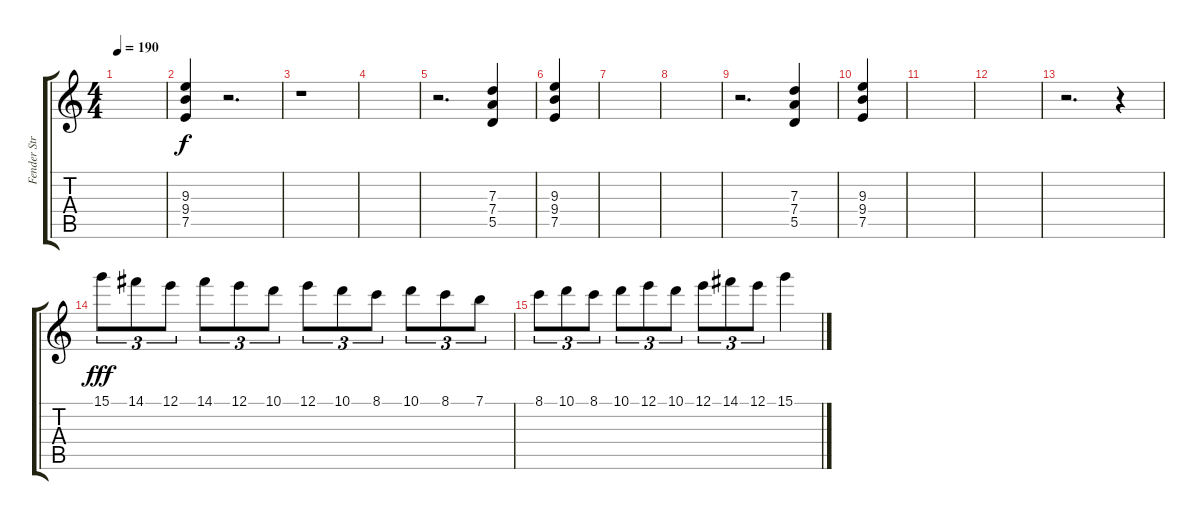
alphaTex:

\track ("Fender Stratocaster '86 White" "Fender Str") {instrument overdrivenguitar}
\staff {score tabs}
\tuning (E4 B3 G3 D3 A2 E2) {hide}
\ts (4 4)
\tempo 190
\clef g2
\ks c
|
(9.3 9.4 7.5).4 r.2{d} |
r.1 |
|
r.2{d} (7.3 7.4 5.5).4 |
(9.3 9.4 7.5).4 |
|
|
r.2{d} (7.3 7.4 5.5).4 |
(9.3 9.4 7.5).4 |
|
|
r.2{d} r.4 |
15.1.8{tu (3 2) dy fff} 14.1.8{tu (3 2)} 12.1.8{tu (3 2)} 14.1.8{tu (3 2)} 12.1.8{tu (3 2)} 10.1.8{tu (3 2)} 12.1.8{tu (3 2)} 10.1.8{tu (3 2)} 8.1.8{tu (3 2)} 10.1.8{tu (3 2)} 8.1.8{tu (3 2)} 7.1.8{tu (3 2)} |
8.1.8{tu (3 2)} 10.1.8{tu (3 2)} 8.1.8{tu (3 2)} 10.1.8{tu (3 2)} 12.1.8{tu (3 2)} 10.1.8{tu (3 2)} 12.1.8{tu (3 2)} 14.1.8{tu (3 2)} 12.1.8{tu (3 2)} 15.1.4
